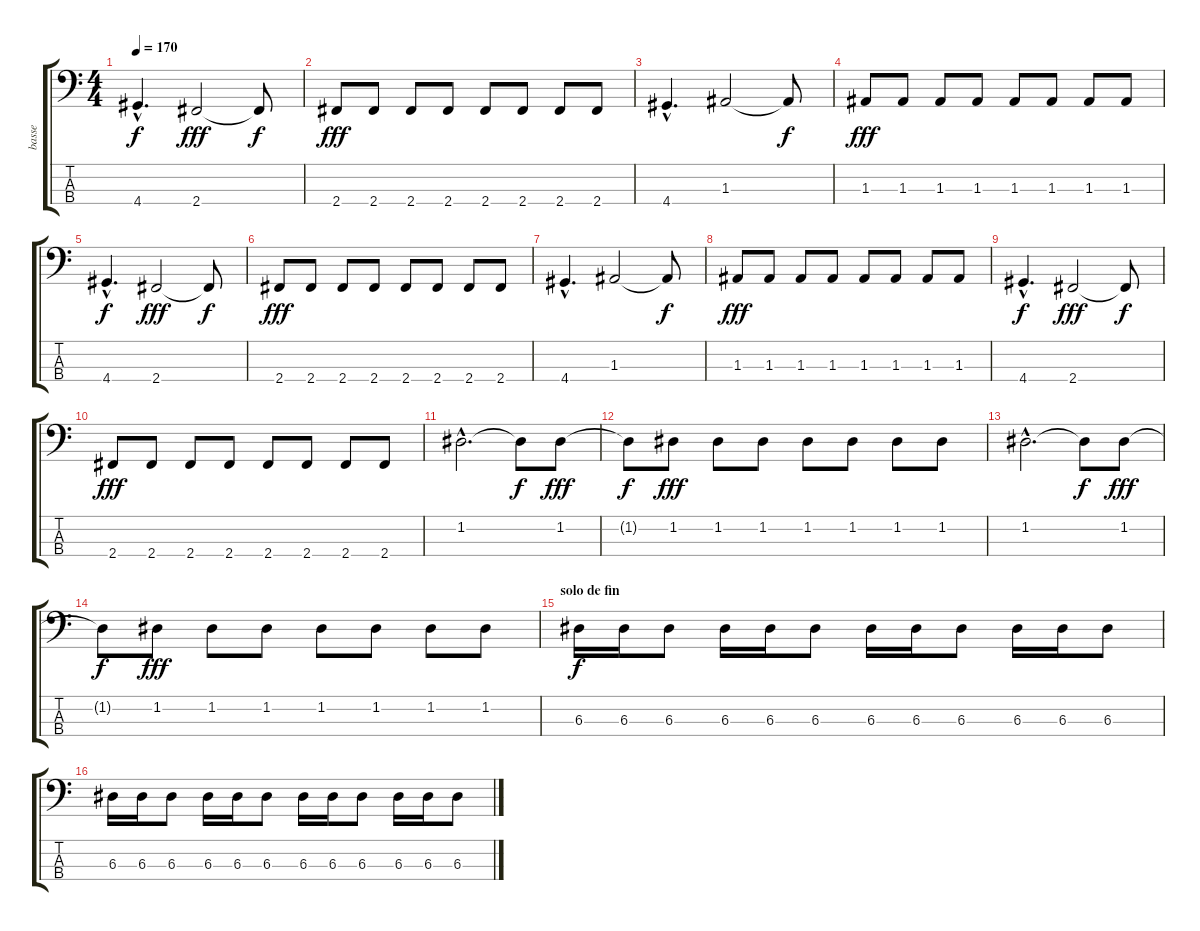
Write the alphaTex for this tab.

\track ("basse" "basse") {instrument electricbassfinger}
\staff {score tabs}
\tuning (G2 D2 A1 E1) {hide}
\ts (4 4)
\tempo 170
\clef f4
\ks c
4.4{hac}.4{d dy f} 2.4.2{dy fff} 2.4{t}.8{dy f} |
2.4.8{dy fff} 2.4.8 2.4.8 2.4.8 2.4.8 2.4.8 2.4.8 2.4.8 |
4.4{hac}.4{d} 1.3.2 1.3{t}.8{dy f} |
1.3.8{dy fff} 1.3.8 1.3.8 1.3.8 1.3.8 1.3.8 1.3.8 1.3.8 |
4.4{hac}.4{d dy f} 2.4.2{dy fff} 2.4{t}.8{dy f} |
2.4.8{dy fff} 2.4.8 2.4.8 2.4.8 2.4.8 2.4.8 2.4.8 2.4.8 |
4.4{hac}.4{d} 1.3.2 1.3{t}.8{dy f} |
1.3.8{dy fff} 1.3.8 1.3.8 1.3.8 1.3.8 1.3.8 1.3.8 1.3.8 |
4.4{hac}.4{d dy f} 2.4.2{dy fff} 2.4{t}.8{dy f} |
2.4.8{dy fff} 2.4.8 2.4.8 2.4.8 2.4.8 2.4.8 2.4.8 2.4.8 |
1.2{hac}.2{d} 1.2{t}.8{dy f} 1.2.8{dy fff} |
1.2{t}.8{dy f} 1.2.8{dy fff} 1.2.8 1.2.8 1.2.8 1.2.8 1.2.8 1.2.8 |
1.2{hac}.2{d} 1.2{t}.8{dy f} 1.2.8{dy fff} |
1.2{t}.8{dy f} 1.2.8{dy fff} 1.2.8 1.2.8 1.2.8 1.2.8 1.2.8 1.2.8 |
\section ("" "solo de fin")
6.3.16{dy f} 6.3.16 6.3.8 6.3.16 6.3.16 6.3.8 6.3.16 6.3.16 6.3.8 6.3.16 6.3.16 6.3.8 |
6.3.16 6.3.16 6.3.8 6.3.16 6.3.16 6.3.8 6.3.16 6.3.16 6.3.8 6.3.16 6.3.16 6.3.8
